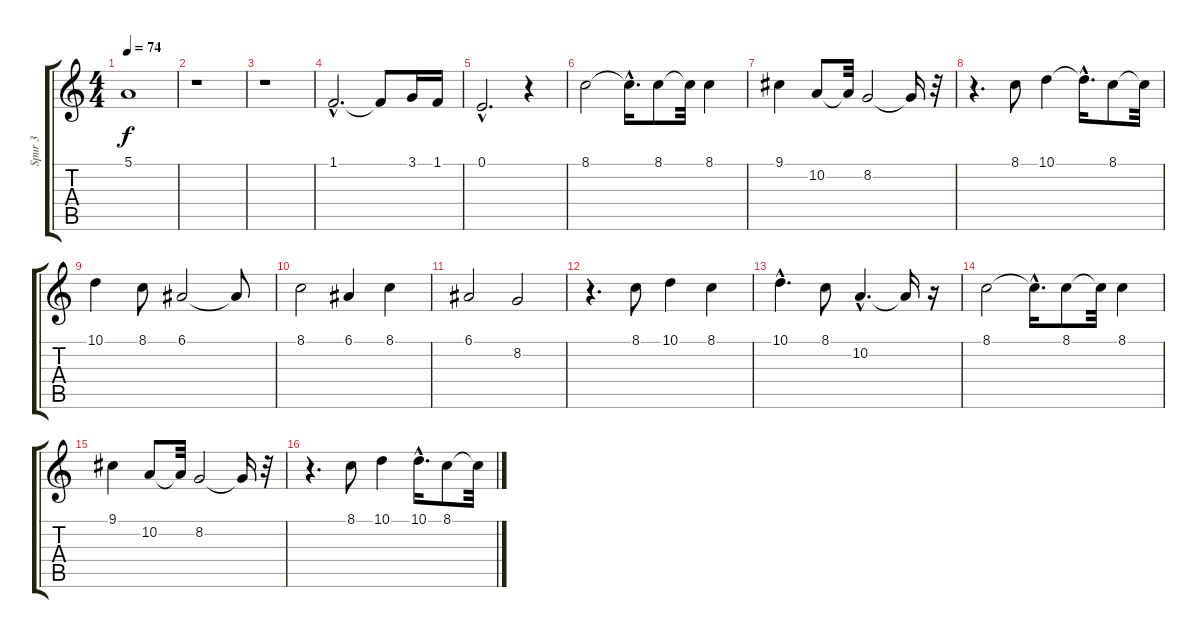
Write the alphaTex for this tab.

\track ("Spur 3" "Spur 3") {instrument clarinet}
\staff {score tabs}
\tuning (E4 B3 G3 D3 A2 E2) {hide}
\ts (4 4)
\tempo 74
\clef g2
\ks c
5.1.1{dy f} |
r.1 |
r.1 |
1.1{hac}.2{d} 1.1{t}.8 3.1.16 1.1.16 |
0.1{hac}.2{d} r.4 |
8.1.2 8.1{hac t}.16{d} 8.1.8 8.1{t}.32 8.1.4 |
9.1.4 10.2.8 10.2{t}.32 8.2.2 8.2{t}.16 r.32 |
r.4{d} 8.1.8 10.1.4 10.1{hac t}.16{d} 8.1.8 8.1{t}.32 |
10.1.4 8.1.8 6.1.2 6.1{t}.8 |
8.1.2 6.1.4 8.1.4 |
6.1.2 8.2.2 |
r.4{d} 8.1.8 10.1.4 8.1.4 |
10.1{hac}.4{d} 8.1.8 10.2{hac}.4{d} 10.2{t}.16 r.16 |
8.1.2 8.1{hac t}.16{d} 8.1.8 8.1{t}.32 8.1.4 |
9.1.4 10.2.8 10.2{t}.32 8.2.2 8.2{t}.16 r.32 |
r.4{d} 8.1.8 10.1.4 10.1{hac}.16{d} 8.1.8 8.1{t}.32
